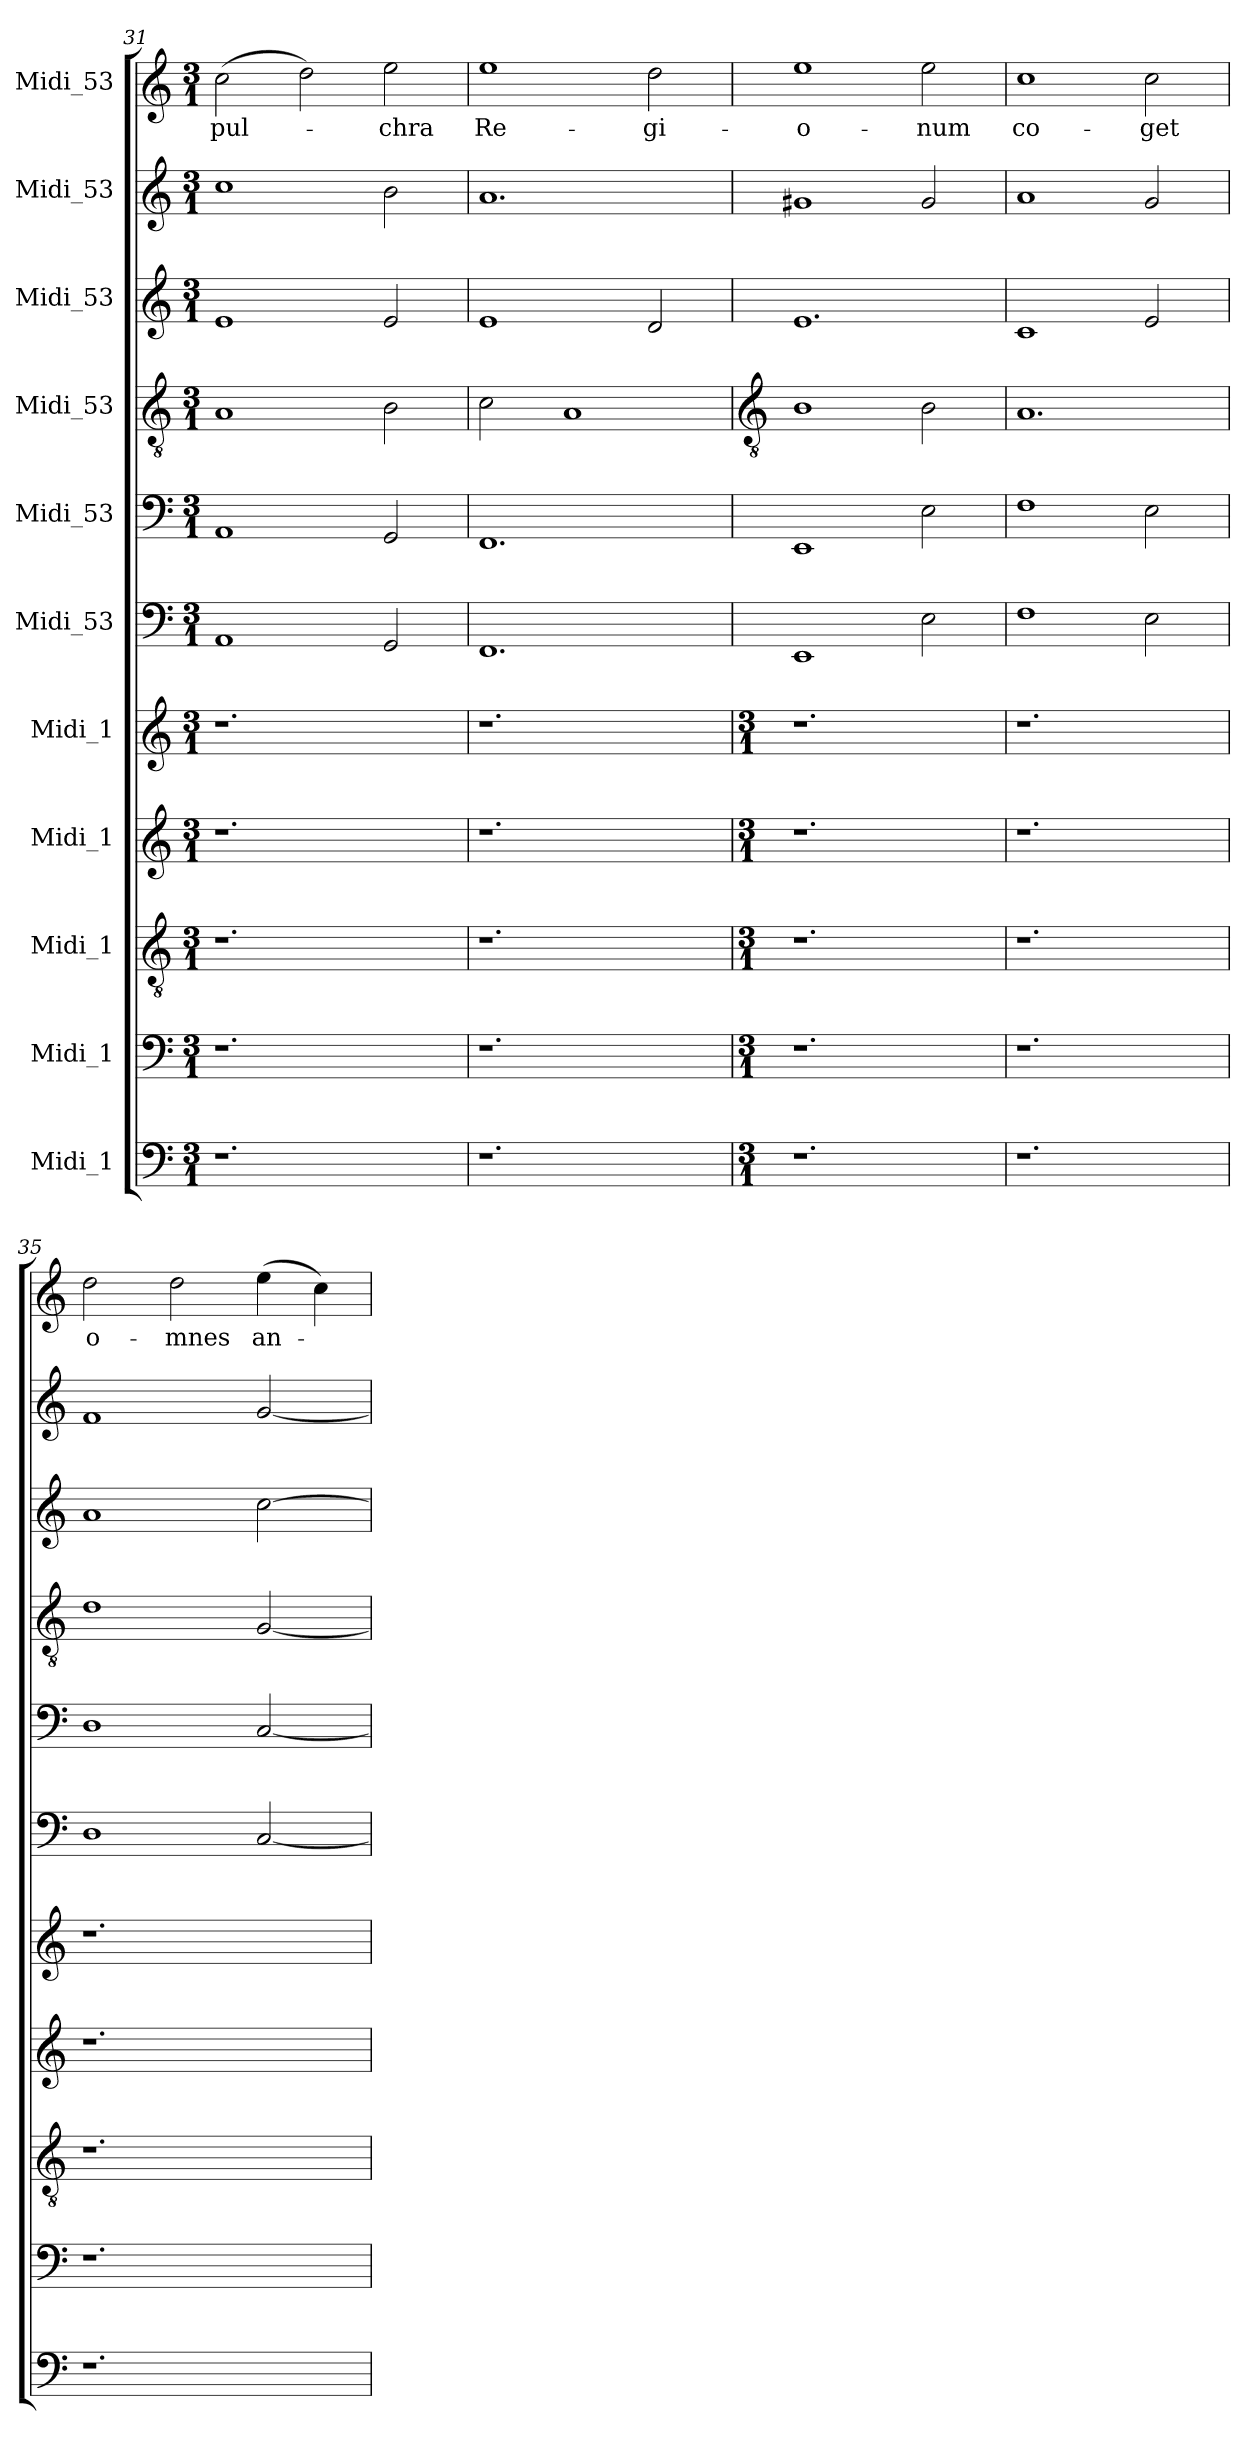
**kern	**kern	**kern	**kern	**kern	**kern	**kern	**kern	**kern	**kern	**kern	**text
*part11	*part10	*part9	*part8	*part7	*part6	*part5	*part4	*part3	*part2	*part1	*part1
*staff11	*staff10	*staff9	*staff8	*staff7	*staff6	*staff5	*staff4	*staff3	*staff2	*staff1	*staff1
*I"Midi_1	*I"Midi_1	*I"Midi_1	*I"Midi_1	*I"Midi_1	*I"Midi_53	*I"Midi_53	*I"Midi_53	*I"Midi_53	*I"Midi_53	*I"Midi_53	*
*clefF4	*clefF4	*clefGv2	*clefG2	*clefG2	*clefF4	*clefF4	*clefGv2	*clefG2	*clefG2	*clefG2	*
*k[]	*k[]	*k[]	*k[]	*k[]	*k[]	*k[]	*k[]	*k[]	*k[]	*k[]	*
*C:	*C:	*C:	*C:	*C:	*C:	*C:	*C:	*C:	*C:	*C:	*
*M3/1	*M3/1	*M3/1	*M3/1	*M3/1	*M3/1	*M3/1	*M3/1	*M3/1	*M3/1	*M3/1	*
=31	=31	=31	=31	=31	=31	=31	=31	=31	=31	=31	=31
!	!	!	!	!	!	!	!	!	!	!	!LO:LY:b
1.r	1.r	1.r	1.r	1.r	1AA	1AA	1A	1e	1cc	(>2cc\	-pul-
.	.	.	.	.	.	.	.	.	.	2dd\)	.
!	!	!	!	!	!	!	!	!	!	!	!LO:LY:b
.	.	.	.	.	2GG/	2GG/	2B\	2e/	2b\	2ee\	-chra
=32	=32	=32	=32	=32	=32	=32	=32	=32	=32	=32	=32
!	!	!	!	!	!	!	!	!	!	!	!LO:LY:b
1.r	1.r	1.r	1.r	1.r	1.FF	1.FF	2c\	1e	1.a	1ee	Re-
.	.	.	.	.	.	.	1A	.	.	.	.
!	!	!	!	!	!	!	!	!	!	!	!LO:LY:b
.	.	.	.	.	.	.	.	2d/	.	2dd\	-gi-
!!LO:LB:g=z
=33	=33	=33	=33	=33	=33	=33	=33	=33	=33	=33	=33
*	*	*	*	*	*	*	*clefGv2	*	*	*	*
*M3/1	*M3/1	*M3/1	*M3/1	*M3/1	*	*	*	*	*	*	*
!	!	!	!	!	!	!	!	!	!	!	!LO:LY:b
1.r	1.r	1.r	1.r	1.r	1EE	1EE	1B	1.e	1g#X	1ee	-o-
!	!	!	!	!	!	!	!	!	!	!	!LO:LY:b
.	.	.	.	.	2E\	2E\	2B\	.	2g#/	2ee\	-num
=34	=34	=34	=34	=34	=34	=34	=34	=34	=34	=34	=34
!	!	!	!	!	!	!	!	!	!	!	!LO:LY:b
1.r	1.r	1.r	1.r	1.r	1F	1F	1.A	1c	1a	1cc	co-
!	!	!	!	!	!	!	!	!	!	!	!LO:LY:b
.	.	.	.	.	2E\	2E\	.	2e/	2g/	2cc\	-get
=35	=35	=35	=35	=35	=35	=35	=35	=35	=35	=35	=35
!	!	!	!	!	!	!	!	!	!	!	!LO:LY:b
1.r	1.r	1.r	1.r	1.r	1D	1D	1d	1a	1f	2dd\	o-
!	!	!	!	!	!	!	!	!	!	!	!LO:LY:b
.	.	.	.	.	.	.	.	.	.	2dd\	-mnes
!	!	!	!	!	!	!	!	!	!	!	!LO:LY:b
.	.	.	.	.	[2C/	[2C/	[2G/	[2cc\	[2g/	(>4ee\	an-
.	.	.	.	.	.	.	.	.	.	4cc\)	.
=	=	=	=	=	=	=	=	=	=	=	=
*-	*-	*-	*-	*-	*-	*-	*-	*-	*-	*-	*-
